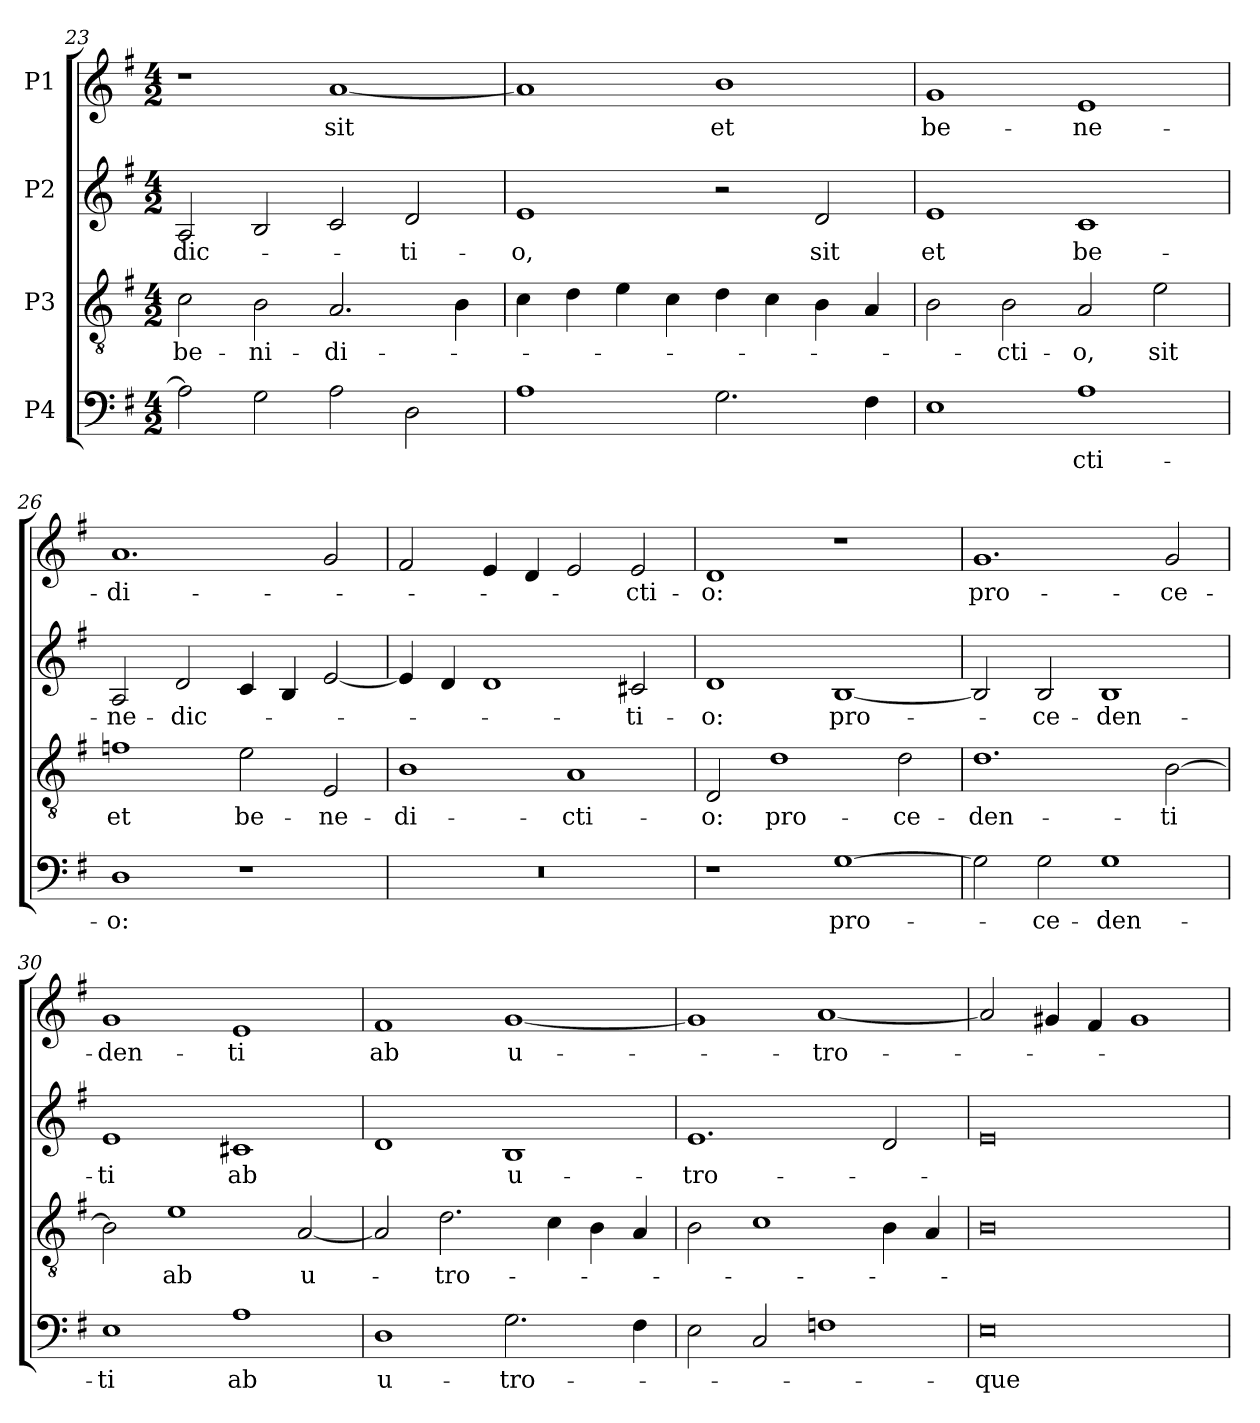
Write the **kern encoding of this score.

**kern	**text	**kern	**text	**kern	**text	**kern	**text
*part4	*part4	*part3	*part3	*part2	*part2	*part1	*part1
*staff4	*staff4	*staff3	*staff3	*staff2	*staff2	*staff1	*staff1
*I"P4	*	*I"P3	*	*I"P2	*	*I"P1	*
*clefF4	*	*clefGv2	*	*clefG2	*	*clefG2	*
*	*	*ITrd7c12	*	*	*	*	*
*k[f#]	*	*k[f#]	*	*k[f#]	*	*k[f#]	*
*G:	*	*G:	*	*G:	*	*G:	*
*M4/2	*	*M4/2	*	*M4/2	*	*M4/2	*
=23	=23	=23	=23	=23	=23	=23	=23
!	!	!	!LO:LY:b	!	!LO:LY:b	!	!
2A\]	.	2C\	-be-	2A/	-dic-	1r	.
!	!	!	!LO:LY:b	!	!	!	!
2G\	.	2BB\	ni-	2B/	.	.	.
!	!	!	!LO:LY:b	!	!	!	!LO:LY:b
2A\	.	2.AA/	-di-	2c/	.	[<1a	-sit
!	!	!	!	!	!LO:LY:b	!	!
2D\	.	.	.	2d/	-ti-	.	.
.	.	4BB\	.	.	.	.	.
!!LO:LB:g=z
=24	=24	=24	=24	=24	=24	=24	=24
!	!	!	!	!	!LO:LY:b	!	!
1A	.	4C\	.	1e	o,	1a]	.
.	.	4D\	.	.	.	.	.
.	.	4E\	.	.	.	.	.
.	.	4C\	.	.	.	.	.
!	!	!	!	!	!	!	!LO:LY:b
2.G\	.	4D\	.	2r	.	1b	et
.	.	4C\	.	.	.	.	.
!	!	!	!	!	!LO:LY:b	!	!
.	.	4BB\	.	2d/	-sit	.	.
4F#\	.	4AA/	.	.	.	.	.
=25	=25	=25	=25	=25	=25	=25	=25
!	!	!	!	!	!LO:LY:b	!	!LO:LY:b
1E	.	2BB\	.	1e	et	1g	-be-
!	!	!	!LO:LY:b	!	!	!	!
.	.	2BB\	-cti-	.	.	.	.
!	!LO:LY:b	!	!LO:LY:b	!	!LO:LY:b	!	!LO:LY:b
1A	-cti-	2AA/	o,	1c	-be-	1e	ne-
!	!	!	!LO:LY:b	!	!	!	!
.	.	2E\	-sit	.	.	.	.
=26	=26	=26	=26	=26	=26	=26	=26
!	!LO:LY:b	!	!LO:LY:b	!	!LO:LY:b	!	!LO:LY:b
1D	o:	1Fn	et	2A/	ne-	1.a	-di-
!	!	!	!	!	!LO:LY:b	!	!
.	.	.	.	2d/	-dic-	.	.
!	!	!	!LO:LY:b	!	!	!	!
1r	.	2E\	-be-	4c/	.	.	.
.	.	.	.	4B/	.	.	.
!	!	!	!LO:LY:b	!	!	!	!
.	.	2EE/	ne-	[<2e/	.	2g/	.
=27	=27	=27	=27	=27	=27	=27	=27
!LO:N:vis=1	!	!	!LO:LY:b	!	!	!	!
0r	.	1BB	-di-	4e/]	.	2f#/	.
.	.	.	.	4d/	.	.	.
.	.	.	.	1d	.	4e/	.
.	.	.	.	.	.	4d/	.
!	!	!	!LO:LY:b	!	!	!	!
.	.	1AA	-cti-	.	.	2e/	.
!	!	!	!	!	!LO:LY:b	!	!LO:LY:b
.	.	.	.	2c#X/	-ti-	2e/	-cti-
=28	=28	=28	=28	=28	=28	=28	=28
!	!	!	!LO:LY:b	!	!LO:LY:b	!	!LO:LY:b
1r	.	2DD/	o:	1d	o:	1d	o:
!	!	!	!LO:LY:b	!	!	!	!
.	.	1D	-pro-	.	.	.	.
!	!LO:LY:b	!	!	!	!LO:LY:b	!	!
[>1G	-pro-	.	.	[<1B	-pro-	1r	.
!	!	!	!LO:LY:b	!	!	!	!
.	.	2D\	ce-	.	.	.	.
!!LO:PB:g=z
=29	=29	=29	=29	=29	=29	=29	=29
!	!	!	!LO:LY:b	!	!	!	!LO:LY:b
2G\]	.	1.D	-den-	2B/]	.	1.g	-pro-
!	!LO:LY:b	!	!	!	!LO:LY:b	!	!
2G\	ce-	.	.	2B/	ce-	.	.
!	!LO:LY:b	!	!	!	!LO:LY:b	!	!
1G	-den-	.	.	1B	-den-	.	.
!	!	!	!LO:LY:b	!	!	!	!LO:LY:b
.	.	[>2BB\	ti	.	.	2g/	ce-
=30	=30	=30	=30	=30	=30	=30	=30
!	!LO:LY:b	!	!	!	!LO:LY:b	!	!LO:LY:b
1E	ti	2BB\]	.	1e	ti	1g	-den-
!	!	!	!LO:LY:b	!	!	!	!
.	.	1E	-ab	.	.	.	.
!	!LO:LY:b	!	!	!	!LO:LY:b	!	!LO:LY:b
1A	-ab	.	.	1c#X	-ab	1e	ti
!	!	!	!LO:LY:b	!	!	!	!
.	.	[<2AA/	-u-	.	.	.	.
=31	=31	=31	=31	=31	=31	=31	=31
!	!LO:LY:b	!	!	!	!	!	!LO:LY:b
1D	-u-	2AA/]	.	1d	.	1f#	-ab
!	!	!	!LO:LY:b	!	!	!	!
.	.	2.D\	-tro-	.	.	.	.
!	!LO:LY:b	!	!	!	!LO:LY:b	!	!LO:LY:b
2.G\	-tro-	.	.	1B	-u-	[<1g	-u-
.	.	4C\	.	.	.	.	.
.	.	4BB\	.	.	.	.	.
4F#\	.	4AA/	.	.	.	.	.
=32	=32	=32	=32	=32	=32	=32	=32
!	!	!	!	!	!LO:LY:b	!	!
2E\	.	2BB\	.	1.e	-tro-	1g]	.
2C/	.	1C	.	.	.	.	.
!	!	!	!	!	!	!	!LO:LY:b
1Fn	.	.	.	.	.	[<1a	-tro-
.	.	4BB\	.	2d/	.	.	.
.	.	4AA/	.	.	.	.	.
=33	=33	=33	=33	=33	=33	=33	=33
!	!LO:LY:b	!	!	!	!	!	!
0E	que	0BB	.	0e	.	2a/]	.
.	.	.	.	.	.	4g#X/	.
.	.	.	.	.	.	4f#/	.
.	.	.	.	.	.	1g#	.
=	=	=	=	=	=	=	=
*-	*-	*-	*-	*-	*-	*-	*-
